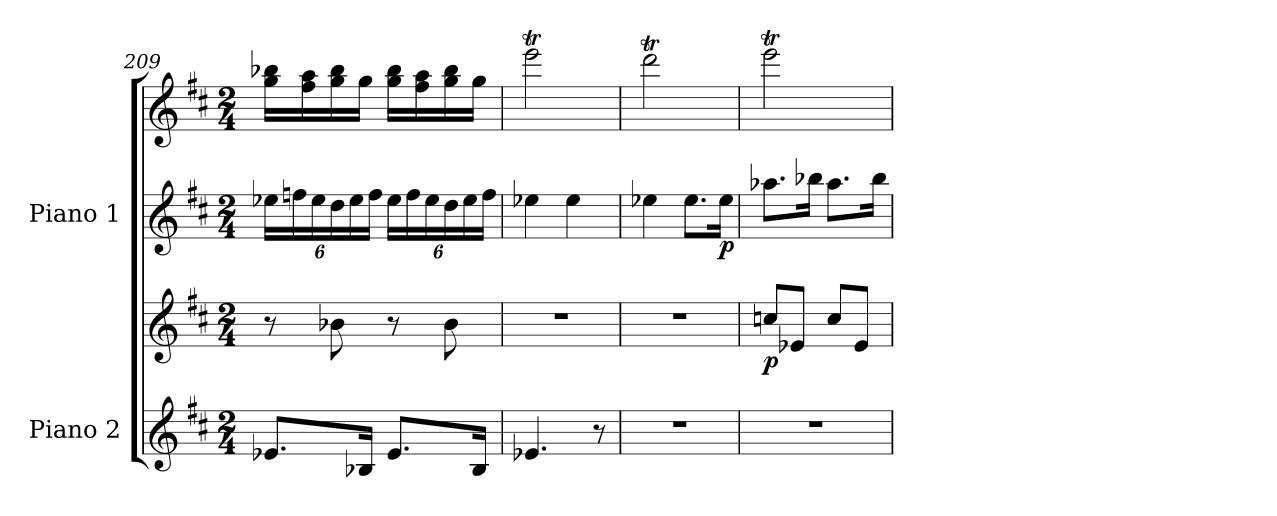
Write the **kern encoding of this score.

**kern	**kern	**dynam	**kern	**kern	**dynam
*part2	*part2	*part2	*part1	*part1	*part1
*staff4	*staff3	*staff3/4	*staff2	*staff1	*staff1/2
*I"Piano 2	*	*	*I"Piano 1	*	*
*I'Pno. 2	*	*	*I'Pno. 1	*	*
*clefG2	*clefG2	*	*clefG2	*clefG2	*
*k[f#c#]	*k[f#c#]	*	*k[f#c#]	*k[f#c#]	*
*M2/4	*M2/4	*	*M2/4	*M2/4	*
*	*	*	*Xbrackettup	*	*
=209	=209	=209	=209	=209	=209
8.e-X/L	8r	.	24ee-X\LL	16gg\ 16bb-X\LL	.
.	.	.	24ffn\	.	.
.	.	.	.	16ff#\ 16aa\	.
.	.	.	24ee-\	.	.
.	8b-X\	.	24dd\	16gg\ 16bb-\	.
.	.	.	24ee-\	.	.
16B-X/Jk	.	.	.	16gg\JJ	.
.	.	.	24ff\JJ	.	.
8.e-/L	8r	.	24ee-\LL	16gg\ 16bb-\LL	.
.	.	.	24ff\	.	.
.	.	.	.	16ff#\ 16aa\	.
.	.	.	24ee-\	.	.
.	8b-\	.	24dd\	16gg\ 16bb-\	.
.	.	.	24ee-\	.	.
16B-/Jk	.	.	.	16gg\JJ	.
.	.	.	24ff\JJ	.	.
!!LO:PB:g=z
=210	=210	=210	=210	=210	=210
!	!	!	!	!	!LO:DY:b=2
!	!	!	!	!	!LO:DY:n=1:b
4.e-X/	2r	.	4ee-X\	2eeeT\	mf pp
.	.	.	4ee-\	.	.
8r	.	.	.	.	.
=211	=211	=211	=211	=211	=211
2r	2r	.	4ee-X\	2dddT\	.
.	.	.	8.ee-\L	.	.
!	!	!	!	!	!LO:DY:b=2
.	.	.	16ee-\Jk	.	p
=212	=212	=212	=212	=212	=212
!	!	!LO:DY:b	!	!	!
2r	8ccn/L	p	8.aa-X\L	2eeeT\	.
.	8e-X/J	.	.	.	.
.	.	.	16bb-X\Jk	.	.
.	8cc/L	.	8.aa-\L	.	.
.	8e-/J	.	.	.	.
.	.	.	16bb-\Jk	.	.
=	=	=	=	=	=
*-	*-	*-	*-	*-	*-
